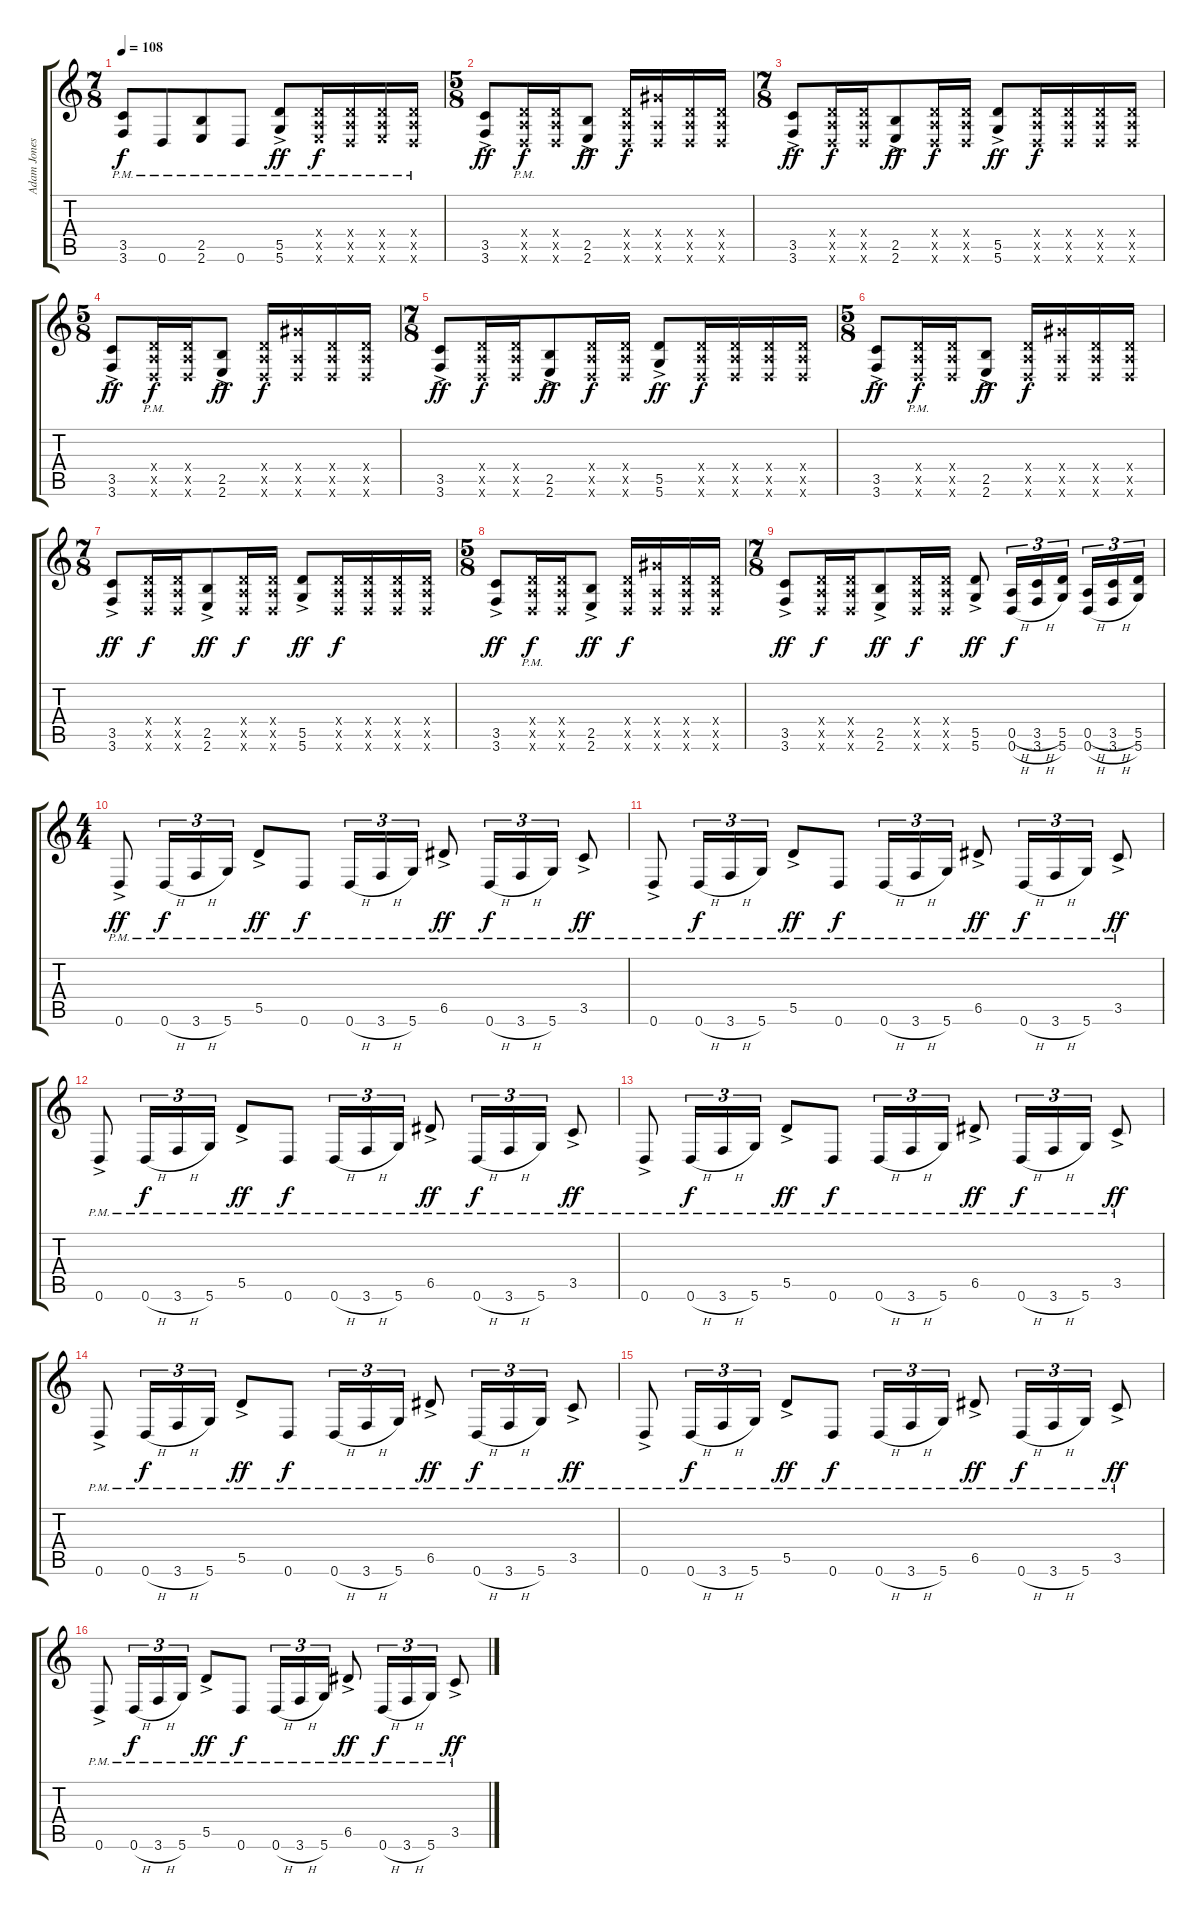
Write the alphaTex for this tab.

\track ("Adam Jones (Guitar II)" "Adam Jones") {instrument distortionguitar}
\staff {score tabs}
\tuning (E4 B3 G3 D3 A2 D2) {hide}
\ts (7 8)
\tempo 108
\clef g2
\ks c
(3.5{pm} 3.6{pm}).8{dy f} 0.6{pm}.8 (2.5{pm} 2.6{pm}).8 0.6{pm}.8 (5.5{ac pm} 5.6{ac pm}).8{dy ff} (0.4{x} 0.5{x} 2.6{pm x}).16{dy f} (0.4{x} 0.5{x} 0.6{pm x}).16 (0.4{x} 0.5{x} 2.6{pm x}).16 (0.4{x} 0.5{x} 0.6{pm x}).16 |
\ts (5 8)
(3.5{ac} 3.6{ac}).8{dy ff} (0.4{x} 0.5{x} 0.6{pm x}).16{dy f} (0.4{x} 0.5{x} 0.6{x}).16 (2.5{ac} 2.6{ac}).8{dy ff} (0.4{x} 0.5{x} 0.6{x}).16{dy f} (6.4{x} 0.5{x} 0.6{x}).16 (0.4{x} 0.5{x} 0.6{x}).16 (0.4{x} 0.5{x} 0.6{x}).16 |
\ts (7 8)
(3.5{ac} 3.6{ac}).8{dy ff} (0.4{x} 0.5{x} 0.6{x}).16{dy f} (0.4{x} 0.5{x} 0.6{x}).16 (2.5{ac} 2.6{ac}).8{dy ff} (0.4{x} 0.5{x} 0.6{x}).16{dy f} (0.4{x} 0.5{x} 0.6{x}).16 (5.5{ac} 5.6{ac}).8{dy ff} (0.4{x} 0.5{x} 0.6{x}).16{dy f} (0.4{x} 0.5{x} 0.6{x}).16 (0.4{x} 0.5{x} 0.6{x}).16 (0.4{x} 0.5{x} 0.6{x}).16 |
\ts (5 8)
(3.5{ac} 3.6{ac}).8{dy ff} (0.4{x} 0.5{x} 0.6{pm x}).16{dy f} (0.4{x} 0.5{x} 0.6{x}).16 (2.5{ac} 2.6{ac}).8{dy ff} (0.4{x} 0.5{x} 0.6{x}).16{dy f} (6.4{x} 0.5{x} 0.6{x}).16 (0.4{x} 0.5{x} 0.6{x}).16 (0.4{x} 0.5{x} 0.6{x}).16 |
\ts (7 8)
(3.5{ac} 3.6{ac}).8{dy ff} (0.4{x} 0.5{x} 0.6{x}).16{dy f} (0.4{x} 0.5{x} 0.6{x}).16 (2.5{ac} 2.6{ac}).8{dy ff} (0.4{x} 0.5{x} 0.6{x}).16{dy f} (0.4{x} 0.5{x} 0.6{x}).16 (5.5{ac} 5.6{ac}).8{dy ff} (0.4{x} 0.5{x} 0.6{x}).16{dy f} (0.4{x} 0.5{x} 0.6{x}).16 (0.4{x} 0.5{x} 0.6{x}).16 (0.4{x} 0.5{x} 0.6{x}).16 |
\ts (5 8)
(3.5{ac} 3.6{ac}).8{dy ff} (0.4{x} 0.5{x} 0.6{pm x}).16{dy f} (0.4{x} 0.5{x} 0.6{x}).16 (2.5{ac} 2.6{ac}).8{dy ff} (0.4{x} 0.5{x} 0.6{x}).16{dy f} (6.4{x} 0.5{x} 0.6{x}).16 (0.4{x} 0.5{x} 0.6{x}).16 (0.4{x} 0.5{x} 0.6{x}).16 |
\ts (7 8)
(3.5{ac} 3.6{ac}).8{dy ff} (0.4{x} 0.5{x} 0.6{x}).16{dy f} (0.4{x} 0.5{x} 0.6{x}).16 (2.5{ac} 2.6{ac}).8{dy ff} (0.4{x} 0.5{x} 0.6{x}).16{dy f} (0.4{x} 0.5{x} 0.6{x}).16 (5.5{ac} 5.6{ac}).8{dy ff} (0.4{x} 0.5{x} 0.6{x}).16{dy f} (0.4{x} 0.5{x} 0.6{x}).16 (0.4{x} 0.5{x} 0.6{x}).16 (0.4{x} 0.5{x} 0.6{x}).16 |
\ts (5 8)
(3.5{ac} 3.6{ac}).8{dy ff} (0.4{x} 0.5{x} 0.6{pm x}).16{dy f} (0.4{x} 0.5{x} 0.6{x}).16 (2.5{ac} 2.6{ac}).8{dy ff} (0.4{x} 0.5{x} 0.6{x}).16{dy f} (6.4{x} 0.5{x} 0.6{x}).16 (0.4{x} 0.5{x} 0.6{x}).16 (0.4{x} 0.5{x} 0.6{x}).16 |
\ts (7 8)
(3.5{ac} 3.6{ac}).8{dy ff} (0.4{x} 0.5{x} 0.6{x}).16{dy f} (0.4{x} 0.5{x} 0.6{x}).16 (2.5{ac} 2.6{ac}).8{dy ff} (0.4{x} 0.5{x} 0.6{x}).16{dy f} (0.4{x} 0.5{x} 0.6{x}).16 (5.5{ac} 5.6{ac}).8{dy ff} (0.5{h} 0.6{h}).16{tu (3 2) dy f} (3.5{h} 3.6{h}).16{tu (3 2)} (5.5 5.6).16{tu (3 2)} (0.5{h} 0.6{h}).16{tu (3 2)} (3.5{h} 3.6{h}).16{tu (3 2)} (5.5 5.6).16{tu (3 2)} |
\ts (4 4)
0.6{ac pm}.8{dy ff} 0.6{h pm}.16{tu (3 2) dy f} 3.6{h pm}.16{tu (3 2)} 5.6{pm}.16{tu (3 2)} 5.5{ac pm}.8{dy ff} 0.6{pm}.8{dy f} 0.6{h pm}.16{tu (3 2)} 3.6{h pm}.16{tu (3 2)} 5.6{pm}.16{tu (3 2)} 6.5{ac pm}.8{dy ff} 0.6{h pm}.16{tu (3 2) dy f} 3.6{h pm}.16{tu (3 2)} 5.6{pm}.16{tu (3 2)} 3.5{ac pm}.8{dy ff} |
0.6{ac pm}.8 0.6{h pm}.16{tu (3 2) dy f} 3.6{h pm}.16{tu (3 2)} 5.6{pm}.16{tu (3 2)} 5.5{ac pm}.8{dy ff} 0.6{pm}.8{dy f} 0.6{h pm}.16{tu (3 2)} 3.6{h pm}.16{tu (3 2)} 5.6{pm}.16{tu (3 2)} 6.5{ac pm}.8{dy ff} 0.6{h pm}.16{tu (3 2) dy f} 3.6{h pm}.16{tu (3 2)} 5.6{pm}.16{tu (3 2)} 3.5{ac pm}.8{dy ff} |
0.6{ac pm}.8 0.6{h pm}.16{tu (3 2) dy f} 3.6{h pm}.16{tu (3 2)} 5.6{pm}.16{tu (3 2)} 5.5{ac pm}.8{dy ff} 0.6{pm}.8{dy f} 0.6{h pm}.16{tu (3 2)} 3.6{h pm}.16{tu (3 2)} 5.6{pm}.16{tu (3 2)} 6.5{ac pm}.8{dy ff} 0.6{h pm}.16{tu (3 2) dy f} 3.6{h pm}.16{tu (3 2)} 5.6{pm}.16{tu (3 2)} 3.5{ac pm}.8{dy ff} |
0.6{ac pm}.8 0.6{h pm}.16{tu (3 2) dy f} 3.6{h pm}.16{tu (3 2)} 5.6{pm}.16{tu (3 2)} 5.5{ac pm}.8{dy ff} 0.6{pm}.8{dy f} 0.6{h pm}.16{tu (3 2)} 3.6{h pm}.16{tu (3 2)} 5.6{pm}.16{tu (3 2)} 6.5{ac pm}.8{dy ff} 0.6{h pm}.16{tu (3 2) dy f} 3.6{h pm}.16{tu (3 2)} 5.6{pm}.16{tu (3 2)} 3.5{ac pm}.8{dy ff} |
0.6{ac pm}.8 0.6{h pm}.16{tu (3 2) dy f} 3.6{h pm}.16{tu (3 2)} 5.6{pm}.16{tu (3 2)} 5.5{ac pm}.8{dy ff} 0.6{pm}.8{dy f} 0.6{h pm}.16{tu (3 2)} 3.6{h pm}.16{tu (3 2)} 5.6{pm}.16{tu (3 2)} 6.5{ac pm}.8{dy ff} 0.6{h pm}.16{tu (3 2) dy f} 3.6{h pm}.16{tu (3 2)} 5.6{pm}.16{tu (3 2)} 3.5{ac pm}.8{dy ff} |
0.6{ac pm}.8 0.6{h pm}.16{tu (3 2) dy f} 3.6{h pm}.16{tu (3 2)} 5.6{pm}.16{tu (3 2)} 5.5{ac pm}.8{dy ff} 0.6{pm}.8{dy f} 0.6{h pm}.16{tu (3 2)} 3.6{h pm}.16{tu (3 2)} 5.6{pm}.16{tu (3 2)} 6.5{ac pm}.8{dy ff} 0.6{h pm}.16{tu (3 2) dy f} 3.6{h pm}.16{tu (3 2)} 5.6{pm}.16{tu (3 2)} 3.5{ac pm}.8{dy ff} |
0.6{ac pm}.8 0.6{h pm}.16{tu (3 2) dy f} 3.6{h pm}.16{tu (3 2)} 5.6{pm}.16{tu (3 2)} 5.5{ac pm}.8{dy ff} 0.6{pm}.8{dy f} 0.6{h pm}.16{tu (3 2)} 3.6{h pm}.16{tu (3 2)} 5.6{pm}.16{tu (3 2)} 6.5{ac pm}.8{dy ff} 0.6{h pm}.16{tu (3 2) dy f} 3.6{h pm}.16{tu (3 2)} 5.6{pm}.16{tu (3 2)} 3.5{ac pm}.8{dy ff}
